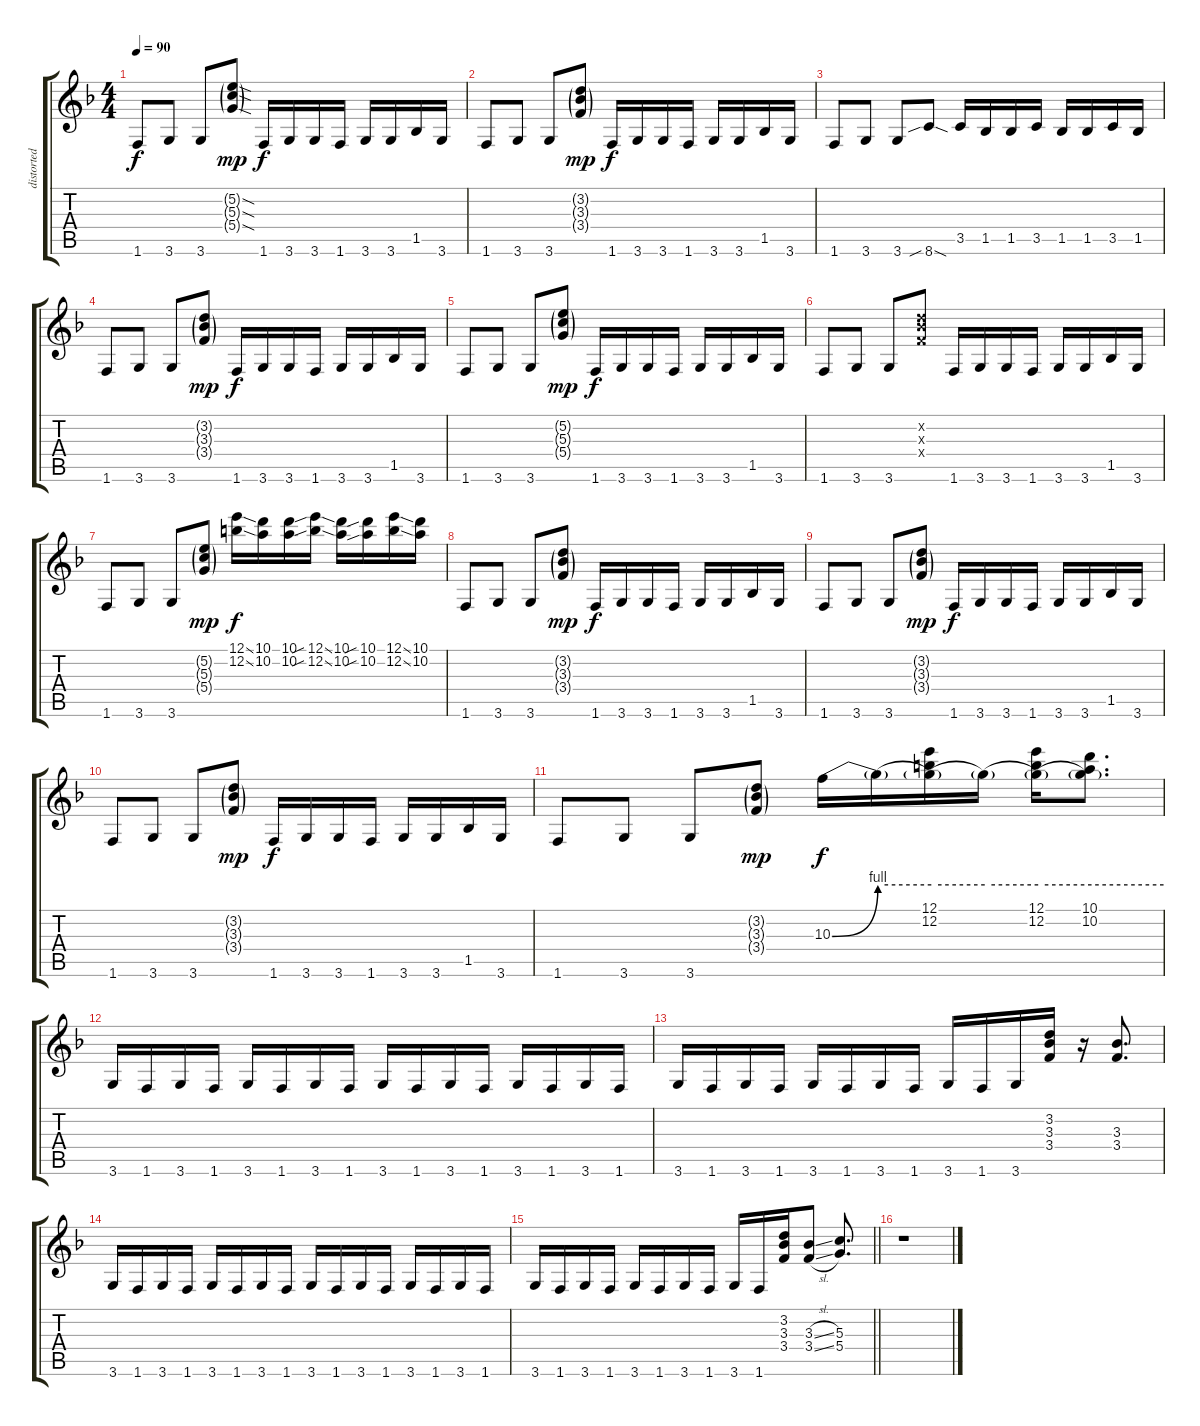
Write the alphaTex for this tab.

\track ("distorted" "distorted") {instrument distortionguitar}
\staff {score tabs}
\tuning (E4 B3 G3 D3 A2 E2) {hide}
\ts (4 4)
\tempo 90
\clef g2
\ks f
1.6.8{dy f} 3.6.8 3.6.8 (5.2{sod g} 5.3{sod g} 5.4{sod g}).8{dy mp} 1.6.16{dy f} 3.6.16 3.6.16 1.6.16 3.6.16 3.6.16 1.5.16 3.6.16 |
1.6.8 3.6.8 3.6.8 (3.2{g} 3.3{g} 3.4{g}).8{dy mp} 1.6.16{dy f} 3.6.16 3.6.16 1.6.16 3.6.16 3.6.16 1.5.16 3.6.16 |
1.6.8 3.6.8 3.6.8 8.6{sib sod}.8 3.5.16 1.5.16 1.5.16 3.5.16 1.5.16 1.5.16 3.5.16 1.5.16 |
1.6.8 3.6.8 3.6.8 (3.2{g} 3.3{g} 3.4{g}).8{dy mp} 1.6.16{dy f} 3.6.16 3.6.16 1.6.16 3.6.16 3.6.16 1.5.16 3.6.16 |
1.6.8 3.6.8 3.6.8 (5.2{g} 5.3{g} 5.4{g}).8{dy mp} 1.6.16{dy f} 3.6.16 3.6.16 1.6.16 3.6.16 3.6.16 1.5.16 3.6.16 |
1.6.8 3.6.8 3.6.8 (3.2{x} 3.3{x} 3.4{x}).8 1.6.16 3.6.16 3.6.16 1.6.16 3.6.16 3.6.16 1.5.16 3.6.16 |
1.6.8 3.6.8 3.6.8 (5.2{g} 5.3{g} 5.4{g}).8{dy mp} (12.1{ss} 12.2{ss}).16{dy f} (10.1 10.2).16 (10.1 10.2).16 (12.1{sib ss} 12.2{sib ss}).16 (10.1 10.2).16 (10.1{sib} 10.2{sib}).16 (12.1{ss} 12.2{ss}).16 (10.1 10.2).16 |
1.6.8 3.6.8 3.6.8 (3.2{g} 3.3{g} 3.4{g}).8{dy mp} 1.6.16{dy f} 3.6.16 3.6.16 1.6.16 3.6.16 3.6.16 1.5.16 3.6.16 |
1.6.8 3.6.8 3.6.8 (3.2{g} 3.3{g} 3.4{g}).8{dy mp} 1.6.16{dy f} 3.6.16 3.6.16 1.6.16 3.6.16 3.6.16 1.5.16 3.6.16 |
1.6.8 3.6.8 3.6.8 (3.2{g} 3.3{g} 3.4{g}).8{dy mp} 1.6.16{dy f} 3.6.16 3.6.16 1.6.16 3.6.16 3.6.16 1.5.16 3.6.16 |
1.6.8 3.6.8 3.6.8 (3.2{g} 3.3{g} 3.4{g}).8{dy mp} 10.3{be (bend 0 0 60 4)}.16{dy f} 10.3{be (hold 0 4 60 4) t}.16 (12.1 12.2 10.3{be (hold 0 4 60 4) t}).16 10.3{be (hold 0 4 60 4) t}.16 (12.1 12.2 10.3{be (hold 0 4 60 4) t}).16 (10.1 10.2 10.3{t}).8{d} |
3.6.16 1.6.16 3.6.16 1.6.16 3.6.16 1.6.16 3.6.16 1.6.16 3.6.16 1.6.16 3.6.16 1.6.16 3.6.16 1.6.16 3.6.16 1.6.16 |
3.6.16 1.6.16 3.6.16 1.6.16 3.6.16 1.6.16 3.6.16 1.6.16 3.6.16 1.6.16 3.6.16 (3.2 3.3 3.4).16 r.16 (3.3 3.4).8{d} |
3.6.16 1.6.16 3.6.16 1.6.16 3.6.16 1.6.16 3.6.16 1.6.16 3.6.16 1.6.16 3.6.16 1.6.16 3.6.16 1.6.16 3.6.16 1.6.16 |
\barLineRight lightlight
3.6.16 1.6.16 3.6.16 1.6.16 3.6.16 1.6.16 3.6.16 1.6.16 3.6.16 1.6.16 (3.2 3.3 3.4).16 (3.3{sl} 3.4{sl}).8 (5.3 5.4).8{d} |
r.1
